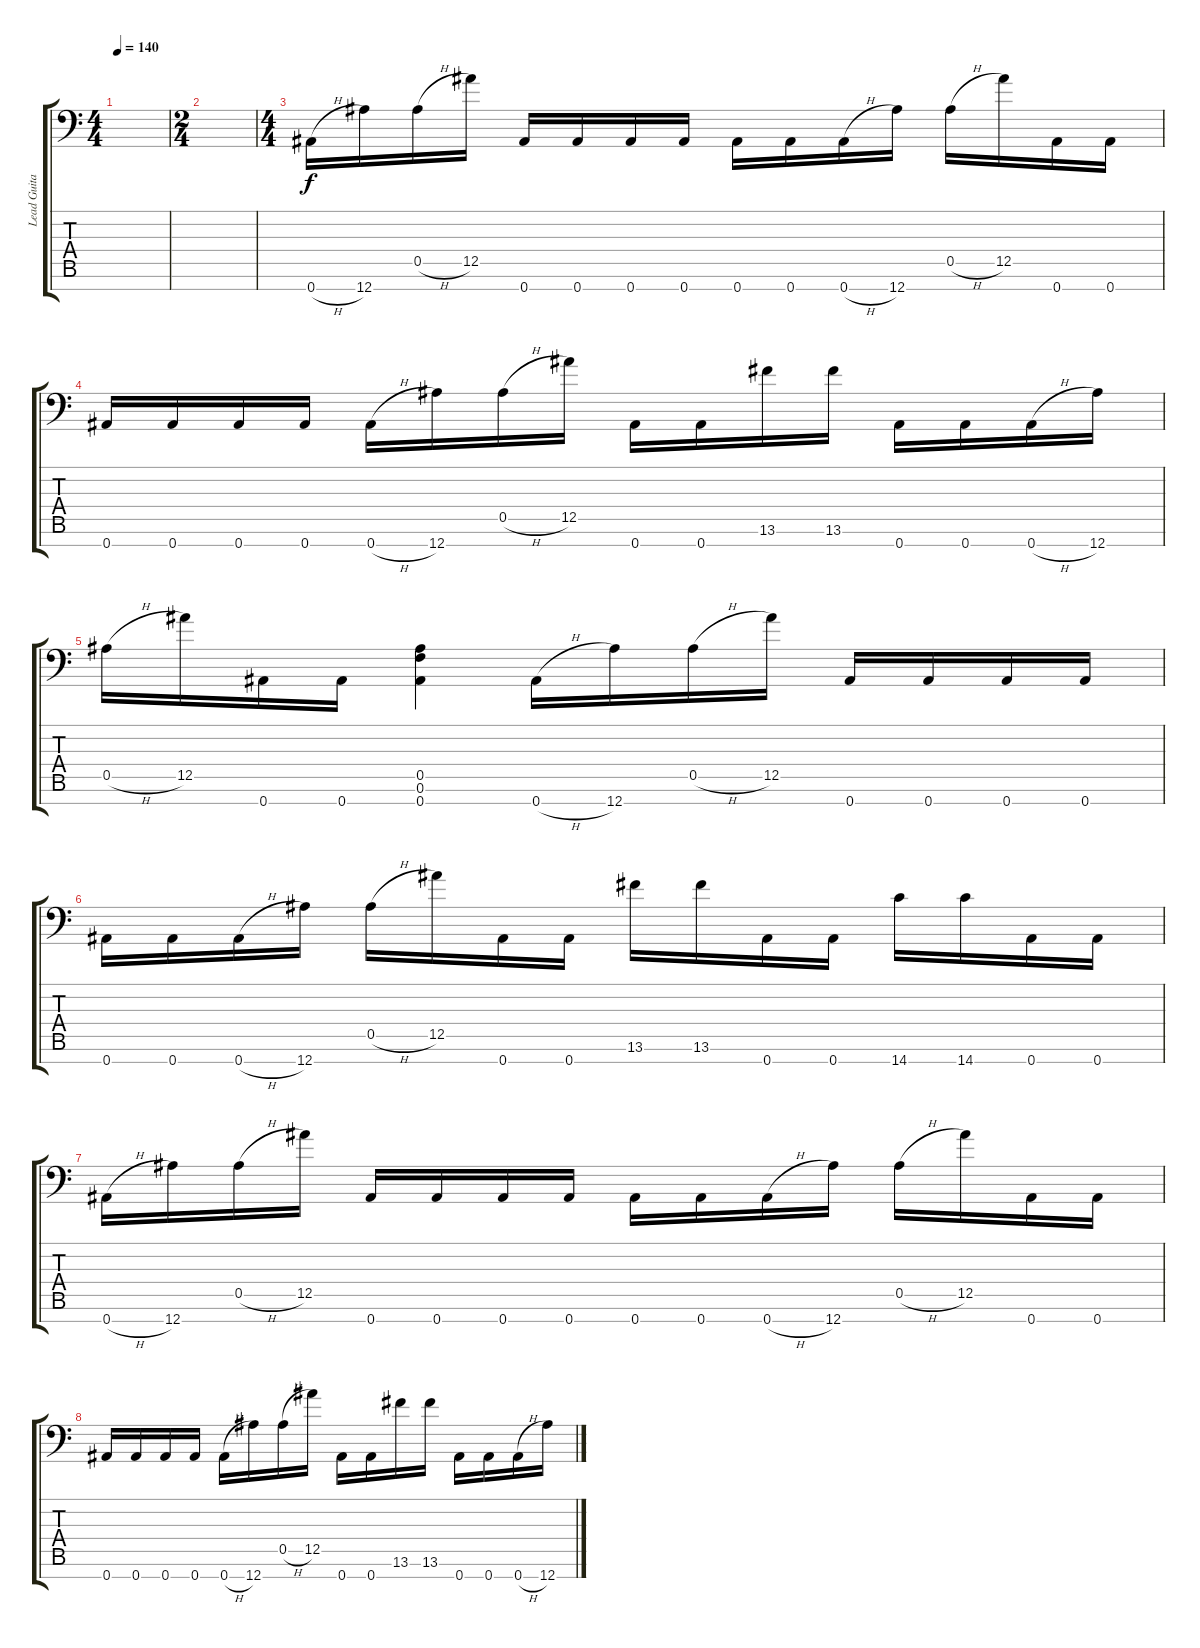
\track ("Lead Guitar Additional" "Lead Guita") {instrument distortionguitar}
\staff {score tabs}
\tuning (Eb4 Bb3 Gb3 Eb3 Bb2 F2 Bb1) {hide}
\ts (4 4)
\tempo 140
\clef f4
\ks c
|
\ts (2 4)
|
\ts (4 4)
0.7{h}.16 12.7.16 0.5{h}.16 12.5.16 0.7.16 0.7.16 0.7.16 0.7.16 0.7.16 0.7.16 0.7{h}.16 12.7.16 0.5{h}.16 12.5.16 0.7.16 0.7.16 |
0.7.16 0.7.16 0.7.16 0.7.16 0.7{h}.16 12.7.16 0.5{h}.16 12.5.16 0.7.16 0.7.16 13.6.16 13.6.16 0.7.16 0.7.16 0.7{h}.16 12.7.16 |
0.5{h}.16 12.5.16 0.7.16 0.7.16 (0.5 0.6 0.7).4 0.7{h}.16 12.7.16 0.5{h}.16 12.5.16 0.7.16 0.7.16 0.7.16 0.7.16 |
0.7.16 0.7.16 0.7{h}.16 12.7.16 0.5{h}.16 12.5.16 0.7.16 0.7.16 13.6.16 13.6.16 0.7.16 0.7.16 14.7.16 14.7.16 0.7.16 0.7.16 |
0.7{h}.16 12.7.16 0.5{h}.16 12.5.16 0.7.16 0.7.16 0.7.16 0.7.16 0.7.16 0.7.16 0.7{h}.16 12.7.16 0.5{h}.16 12.5.16 0.7.16 0.7.16 |
0.7.16 0.7.16 0.7.16 0.7.16 0.7{h}.16 12.7.16 0.5{h}.16 12.5.16 0.7.16 0.7.16 13.6.16 13.6.16 0.7.16 0.7.16 0.7{h}.16 12.7.16
